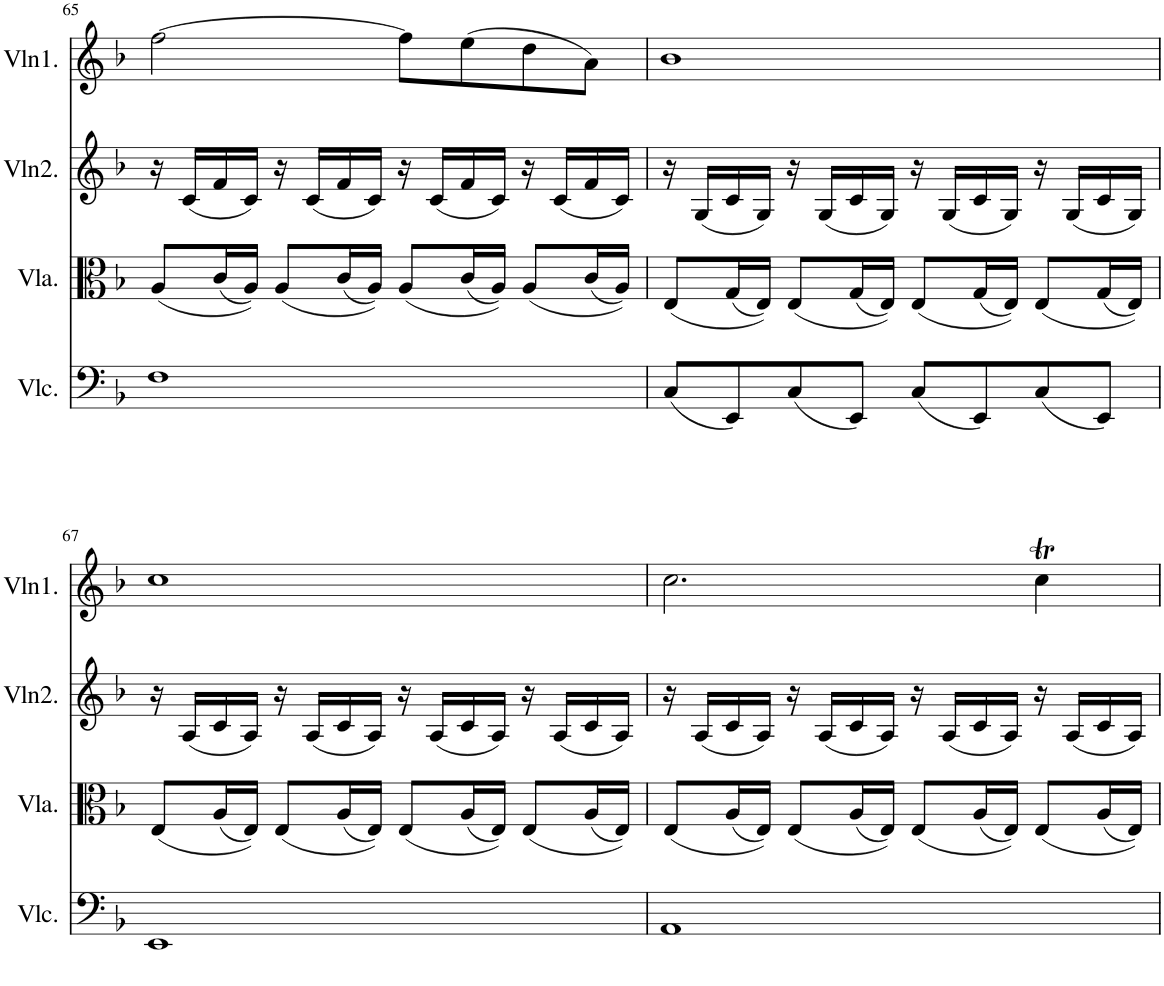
**kern	**kern	**kern	**kern
*part4	*part3	*part2	*part1
*staff4	*staff3	*staff2	*staff1
*I"Cello	*I"Viola	*I"Violin 2	*I"Violin 1
*	*I'Vla.	*I'Vln2.	*I'Vln1.
!!LO:PB:g=z
*clefF4	*clefC3	*clefG2	*clefG2
*k[b-]	*k[b-]	*k[b-]	*k[b-]
*M4/4	*M4/4	*M4/4	*M4/4
=65	=65	=65	=65
1F	(8A/L	16r	[2ff\
.	.	(16c/LL	.
.	(16c/L	16f/	.
.	16A/JJ))	16c/JJ)	.
.	(8A/L	16r	.
.	.	(16c/LL	.
.	(16c/L	16f/	.
.	16A/JJ))	16c/JJ)	.
.	(8A/L	16r	8ff\L]
.	.	(16c/LL	.
.	(16c/L	16f/	(8ee\
.	16A/JJ))	16c/JJ)	.
.	(8A/L	16r	8dd\
.	.	(16c/LL	.
.	(16c/L	16f/	8a\J)
.	16A/JJ))	16c/JJ)	.
=66	=66	=66	=66
(8C/L	(8E/L	16r	1b-
.	.	(16G/LL	.
8EE/)	(16G/L	16c/	.
.	16E/JJ))	16G/JJ)	.
(8C/	(8E/L	16r	.
.	.	(16G/LL	.
8EE/J)	(16G/L	16c/	.
.	16E/JJ))	16G/JJ)	.
(8C/L	(8E/L	16r	.
.	.	(16G/LL	.
8EE/)	(16G/L	16c/	.
.	16E/JJ))	16G/JJ)	.
(8C/	(8E/L	16r	.
.	.	(16G/LL	.
8EE/J)	(16G/L	16c/	.
.	16E/JJ))	16G/JJ)	.
!!LO:LB:g=z
=67	=67	=67	=67
1EE	(8E/L	16r	1cc
.	.	(16A/LL	.
.	(16A/L	16c/	.
.	16E/JJ))	16A/JJ)	.
.	(8E/L	16r	.
.	.	(16A/LL	.
.	(16A/L	16c/	.
.	16E/JJ))	16A/JJ)	.
.	(8E/L	16r	.
.	.	(16A/LL	.
.	(16A/L	16c/	.
.	16E/JJ))	16A/JJ)	.
.	(8E/L	16r	.
.	.	(16A/LL	.
.	(16A/L	16c/	.
.	16E/JJ))	16A/JJ)	.
=68	=68	=68	=68
1AA	(8E/L	16r	2.cc\
.	.	(16A/LL	.
.	(16A/L	16c/	.
.	16E/JJ))	16A/JJ)	.
.	(8E/L	16r	.
.	.	(16A/LL	.
.	(16A/L	16c/	.
.	16E/JJ))	16A/JJ)	.
.	(8E/L	16r	.
.	.	(16A/LL	.
.	(16A/L	16c/	.
.	16E/JJ))	16A/JJ)	.
.	(8E/L	16r	4ccT\
.	.	(16A/LL	.
.	(16A/L	16c/	.
.	16E/JJ))	16A/JJ)	.
=	=	=	=
*-	*-	*-	*-
